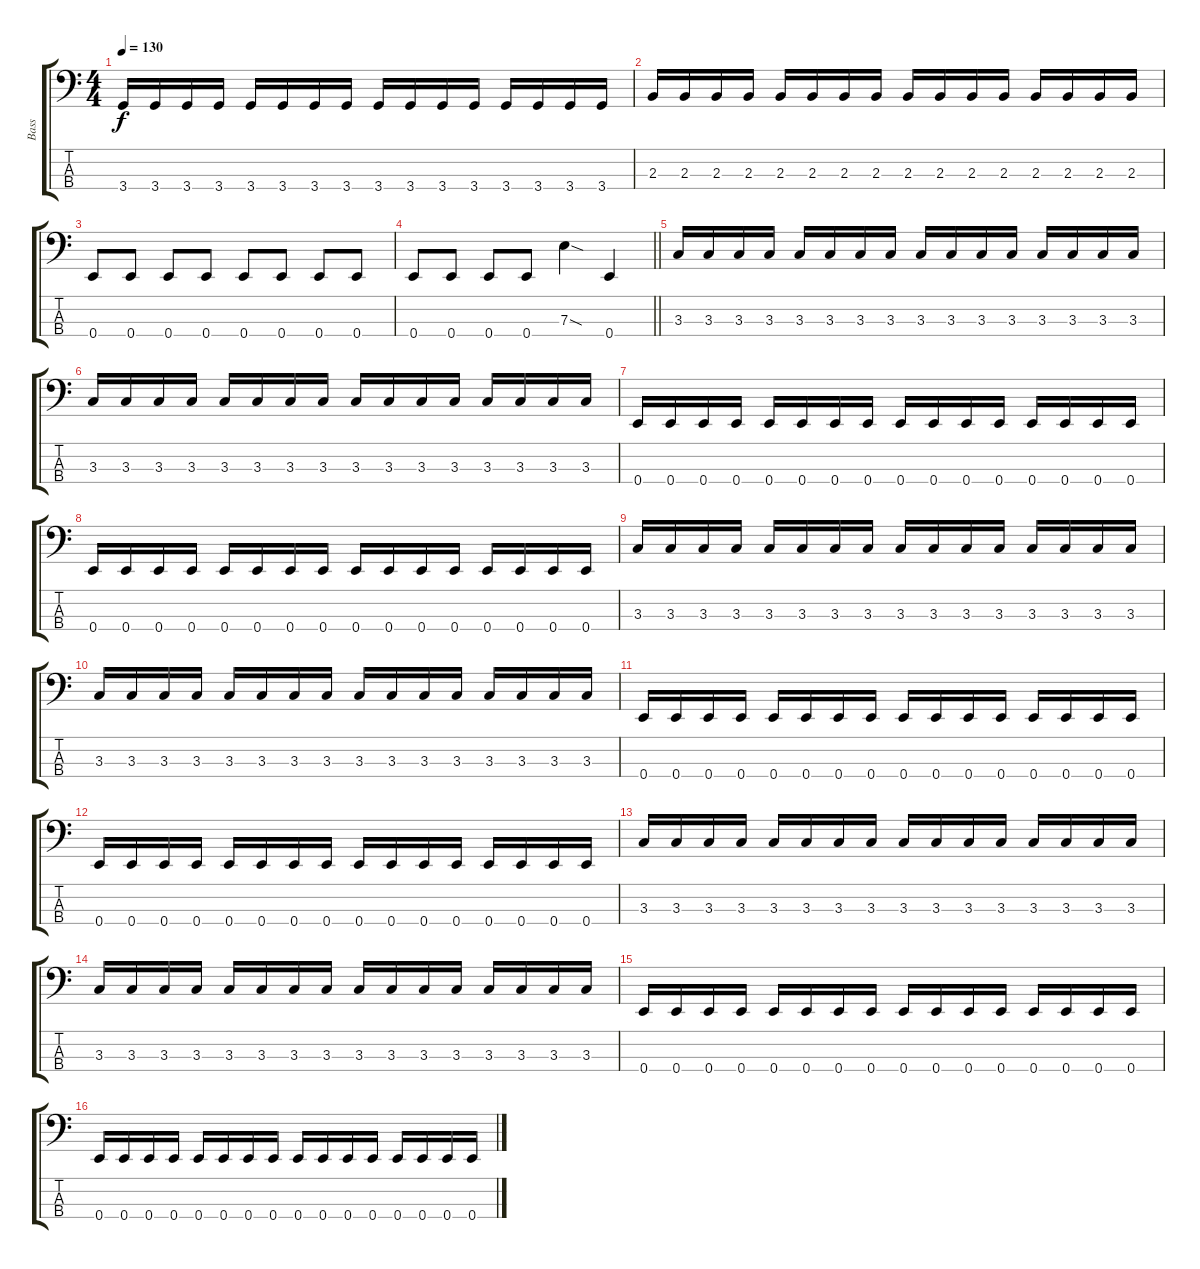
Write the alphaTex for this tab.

\track ("Bass" "Bass") {instrument electricbasspick}
\staff {score tabs}
\tuning (G2 D2 A1 E1) {hide}
\ts (4 4)
\tempo 130
\clef f4
\ks c
3.4.16{dy f} 3.4.16 3.4.16 3.4.16 3.4.16 3.4.16 3.4.16 3.4.16 3.4.16 3.4.16 3.4.16 3.4.16 3.4.16 3.4.16 3.4.16 3.4.16 |
2.3.16 2.3.16 2.3.16 2.3.16 2.3.16 2.3.16 2.3.16 2.3.16 2.3.16 2.3.16 2.3.16 2.3.16 2.3.16 2.3.16 2.3.16 2.3.16 |
0.4.8 0.4.8 0.4.8 0.4.8 0.4.8 0.4.8 0.4.8 0.4.8 |
\barLineRight lightlight
0.4.8 0.4.8 0.4.8 0.4.8 7.3{sod}.4 0.4.4 |
3.3.16 3.3.16 3.3.16 3.3.16 3.3.16 3.3.16 3.3.16 3.3.16 3.3.16 3.3.16 3.3.16 3.3.16 3.3.16 3.3.16 3.3.16 3.3.16 |
3.3.16 3.3.16 3.3.16 3.3.16 3.3.16 3.3.16 3.3.16 3.3.16 3.3.16 3.3.16 3.3.16 3.3.16 3.3.16 3.3.16 3.3.16 3.3.16 |
0.4.16 0.4.16 0.4.16 0.4.16 0.4.16 0.4.16 0.4.16 0.4.16 0.4.16 0.4.16 0.4.16 0.4.16 0.4.16 0.4.16 0.4.16 0.4.16 |
0.4.16 0.4.16 0.4.16 0.4.16 0.4.16 0.4.16 0.4.16 0.4.16 0.4.16 0.4.16 0.4.16 0.4.16 0.4.16 0.4.16 0.4.16 0.4.16 |
3.3.16 3.3.16 3.3.16 3.3.16 3.3.16 3.3.16 3.3.16 3.3.16 3.3.16 3.3.16 3.3.16 3.3.16 3.3.16 3.3.16 3.3.16 3.3.16 |
3.3.16 3.3.16 3.3.16 3.3.16 3.3.16 3.3.16 3.3.16 3.3.16 3.3.16 3.3.16 3.3.16 3.3.16 3.3.16 3.3.16 3.3.16 3.3.16 |
0.4.16 0.4.16 0.4.16 0.4.16 0.4.16 0.4.16 0.4.16 0.4.16 0.4.16 0.4.16 0.4.16 0.4.16 0.4.16 0.4.16 0.4.16 0.4.16 |
0.4.16 0.4.16 0.4.16 0.4.16 0.4.16 0.4.16 0.4.16 0.4.16 0.4.16 0.4.16 0.4.16 0.4.16 0.4.16 0.4.16 0.4.16 0.4.16 |
3.3.16 3.3.16 3.3.16 3.3.16 3.3.16 3.3.16 3.3.16 3.3.16 3.3.16 3.3.16 3.3.16 3.3.16 3.3.16 3.3.16 3.3.16 3.3.16 |
3.3.16 3.3.16 3.3.16 3.3.16 3.3.16 3.3.16 3.3.16 3.3.16 3.3.16 3.3.16 3.3.16 3.3.16 3.3.16 3.3.16 3.3.16 3.3.16 |
0.4.16 0.4.16 0.4.16 0.4.16 0.4.16 0.4.16 0.4.16 0.4.16 0.4.16 0.4.16 0.4.16 0.4.16 0.4.16 0.4.16 0.4.16 0.4.16 |
0.4.16 0.4.16 0.4.16 0.4.16 0.4.16 0.4.16 0.4.16 0.4.16 0.4.16 0.4.16 0.4.16 0.4.16 0.4.16 0.4.16 0.4.16 0.4.16
